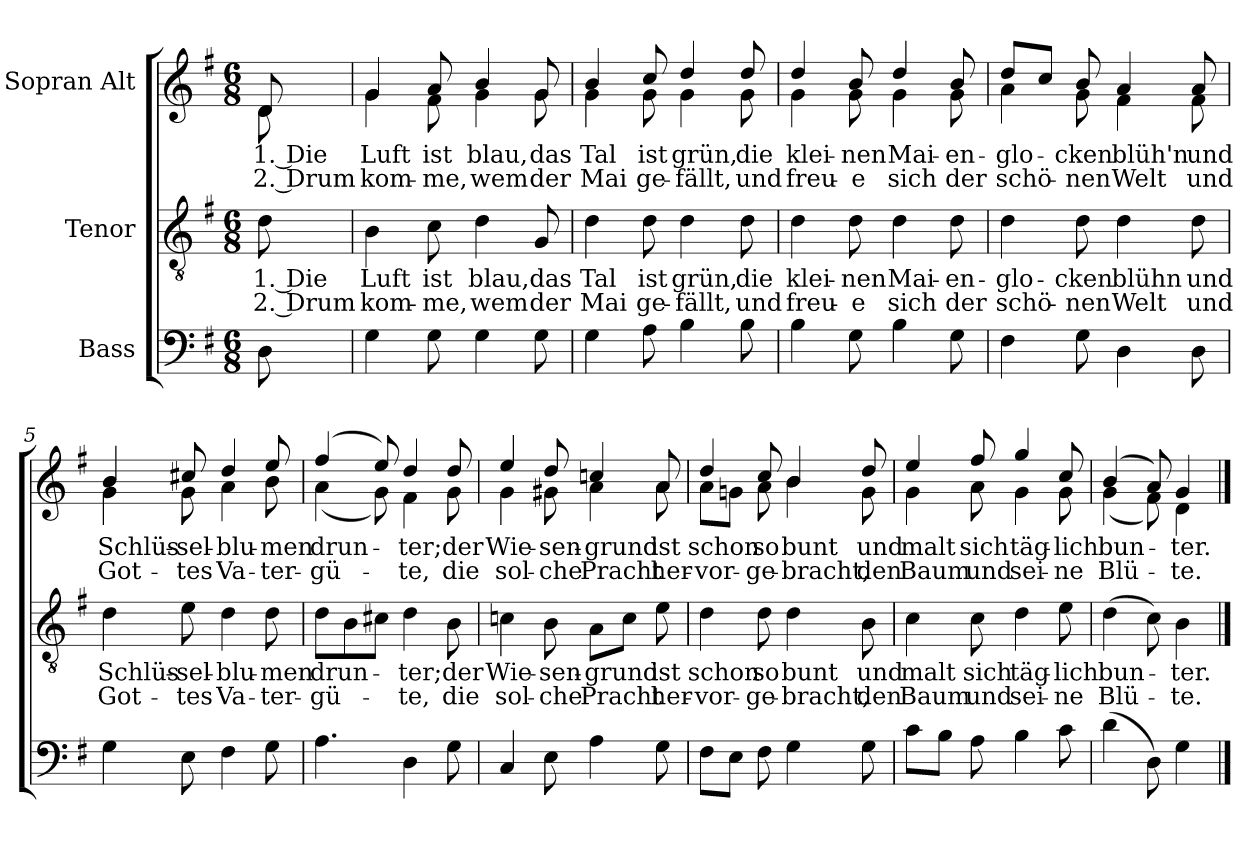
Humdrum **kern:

**kern	**kern	**text	**text	**kern	**text	**text
*part3	*part2	*part2	*part2	*part1	*part1	*part1
*staff3	*staff2	*staff2	*staff2	*staff1	*staff1	*staff1
*I"Bass	*I"Tenor	*	*	*I"Sopran Alt	*	*
*clefF4	*clefGv2	*	*	*clefG2	*	*
*k[f#]	*k[f#]	*	*	*k[f#]	*	*
*M6/8	*M6/8	*	*	*M6/8	*	*
=	=	=	=	=	=	=
!	!	!	!	!LO:TX:a:B:t=Munter	!	!
!	!	!LO:LY:b	!LO:LY:b	!	!LO:LY:b	!LO:LY:b
*	*	*	*	*^	*	*
8D\	8d\	1. Die	2. Drum	8d/	8d\	1. Die	2. Drum
=1	=1	=1	=1	=1	=1	=1	=1
!	!	!LO:LY:b	!LO:LY:b	!	!	!LO:LY:b	!LO:LY:b
4G\	4B\	Luft	kom-	4g/	4g\	Luft	kom-
!	!	!LO:LY:b	!LO:LY:b	!	!	!LO:LY:b	!LO:LY:b
8G\	8c\	ist	-me,	8a/	8f#\	ist	-me,
!	!	!LO:LY:b	!LO:LY:b	!	!	!LO:LY:b	!LO:LY:b
4G\	4d\	blau,	wem	4b/	4g\	blau,	wem
!	!	!LO:LY:b	!LO:LY:b	!	!	!LO:LY:b	!LO:LY:b
8G\	8G/	das	der	8g/	8g\	das	der
=2	=2	=2	=2	=2	=2	=2	=2
!	!	!LO:LY:b	!LO:LY:b	!	!	!LO:LY:b	!LO:LY:b
4G\	4d\	Tal	Mai	4b/	4g\	Tal	Mai
!	!	!LO:LY:b	!LO:LY:b	!	!	!LO:LY:b	!LO:LY:b
8A\	8d\	ist	ge-	8cc/	8g\	ist	ge-
!	!	!LO:LY:b	!LO:LY:b	!	!	!LO:LY:b	!LO:LY:b
4B\	4d\	grün,	-fällt,	4dd/	4g\	grün,	-fällt,
!	!	!LO:LY:b	!LO:LY:b	!	!	!LO:LY:b	!LO:LY:b
8B\	8d\	die	und	8dd/	8g\	die	und
=3	=3	=3	=3	=3	=3	=3	=3
!	!	!LO:LY:b	!LO:LY:b	!	!	!LO:LY:b	!LO:LY:b
4B\	4d\	klei-	freu-	4dd/	4g\	klei-	freu-
!	!	!LO:LY:b	!LO:LY:b	!	!	!LO:LY:b	!LO:LY:b
8G\	8d\	-nen	-e	8b/	8g\	-nen	-e
!	!	!LO:LY:b	!LO:LY:b	!	!	!LO:LY:b	!LO:LY:b
4B\	4d\	Mai-	sich	4dd/	4g\	Mai-	sich
!	!	!LO:LY:b	!LO:LY:b	!	!	!LO:LY:b	!LO:LY:b
8G\	8d\	-en-	der	8b/	8g\	-en-	der
!!LO:LB:g=z	!!
=4	=4	=4	=4	=4	=4	=4	=4
!	!	!LO:LY:b	!LO:LY:b	!	!	!LO:LY:b	!LO:LY:b
4F#\	4d\	-glo-	schö-	8dd/L	4a\	-glo-	schö-
.	.	.	.	8cc/J	.	.	.
!	!	!LO:LY:b	!LO:LY:b	!	!	!LO:LY:b	!LO:LY:b
8G\	8d\	-cken	-nen	8b/	8g\	-cken	-nen
!	!	!LO:LY:b	!LO:LY:b	!	!	!LO:LY:b	!LO:LY:b
4D\	4d\	blühn	Welt	4a/	4f#\	blüh'n	Welt
!	!	!LO:LY:b	!LO:LY:b	!	!	!LO:LY:b	!LO:LY:b
8D\	8d\	und	und	8a/	8f#\	und	und
=5	=5	=5	=5	=5	=5	=5	=5
!	!	!LO:LY:b	!LO:LY:b	!	!	!LO:LY:b	!LO:LY:b
4G\	4d\	Schlüs-	Got-	4b/	4g\	Schlüs-	Got-
!	!	!LO:LY:b	!LO:LY:b	!	!	!LO:LY:b	!LO:LY:b
8E\	8e\	-sel-	-tes	8cc#X/	8g\	-sel-	-tes
!	!	!LO:LY:b	!LO:LY:b	!	!	!LO:LY:b	!LO:LY:b
4F#\	4d\	-blu-	Va-	4dd/	4a\	-blu-	Va-
!	!	!LO:LY:b	!LO:LY:b	!	!	!LO:LY:b	!LO:LY:b
8G\	8d\	-men	-ter-	8ee/	8b\	-men	-ter-
=6	=6	=6	=6	=6	=6	=6	=6
!	!	!LO:LY:b	!LO:LY:b	!	!	!LO:LY:b	!LO:LY:b
4.A\	8d\L	drun-	-gü-	(4ff#/	(4a\	drun-	-gü-
.	8B\	.	.	.	.	.	.
.	8c#X\J	.	.	8ee/)	8g\)	.	.
!	!	!LO:LY:b	!LO:LY:b	!	!	!LO:LY:b	!LO:LY:b
4D\	4d\	-ter;	-te,	4dd/	4f#\	-ter;	-te,
!	!	!LO:LY:b	!LO:LY:b	!	!	!LO:LY:b	!LO:LY:b
8G\	8B\	der	die	8dd/	8g\	der	die
!!LO:LB:g=z	!!
=7	=7	=7	=7	=7	=7	=7	=7
!	!	!LO:LY:b	!LO:LY:b	!	!	!LO:LY:b	!LO:LY:b
4C/	4cn\	Wie-	sol-	4ee/	4g\	Wie-	sol-
!	!	!LO:LY:b	!LO:LY:b	!	!	!LO:LY:b	!LO:LY:b
8E\	8B\	-sen-	-che	8dd/	8g#X\	-sen-	-che
!	!	!LO:LY:b	!LO:LY:b	!	!	!LO:LY:b	!LO:LY:b
4A\	8A\L	-grund	Pracht	4ccn/	4a\	-grund	Pracht
.	8c\J	.	.	.	.	.	.
!	!	!LO:LY:b	!LO:LY:b	!	!	!LO:LY:b	!LO:LY:b
8G\	8e\	ist	her-	8a/	8a\	ist	her-
=8	=8	=8	=8	=8	=8	=8	=8
!	!	!LO:LY:b	!LO:LY:b	!	!	!LO:LY:b	!LO:LY:b
8F#\L	4d\	schon	-vor-	4dd/	8a\L	schon	-vor-
8E\J	.	.	.	.	8gn\J	.	.
!	!	!LO:LY:b	!LO:LY:b	!	!	!LO:LY:b	!LO:LY:b
8F#\	8d\	so	-ge-	8cc/	8a\	so	-ge-
!	!	!LO:LY:b	!LO:LY:b	!	!	!LO:LY:b	!LO:LY:b
4G\	4d\	bunt	-bracht,	4b/	4b\	bunt	-bracht,
!	!	!LO:LY:b	!LO:LY:b	!	!	!LO:LY:b	!LO:LY:b
8G\	8B\	und	den	8dd/	8g\	und	den
=9	=9	=9	=9	=9	=9	=9	=9
!	!	!LO:LY:b	!LO:LY:b	!	!	!LO:LY:b	!LO:LY:b
8c\L	4c\	malt	Baum	4ee/	4g\	malt	Baum
8B\J	.	.	.	.	.	.	.
!	!	!LO:LY:b	!LO:LY:b	!	!	!LO:LY:b	!LO:LY:b
8A\	8c\	sich	und	8ff#/	8a\	sich	und
!	!	!LO:LY:b	!LO:LY:b	!	!	!LO:LY:b	!LO:LY:b
4B\	4d\	täg-	sei-	4gg/	4g\	täg-	sei-
!	!	!LO:LY:b	!LO:LY:b	!	!	!LO:LY:b	!LO:LY:b
8c\	8e\	-lich	-ne	8cc/	8g\	-lich	-ne
=10	=10	=10	=10	=10	=10	=10	=10
!	!	!LO:LY:b	!LO:LY:b	!	!	!LO:LY:b	!LO:LY:b
(4d\	(4d\	bun-	Blü-	(4b/	(4g\	bun-	Blü-
8D\)	8c\)	.	.	8a/)	8f#\)	.	.
!	!	!LO:LY:b	!LO:LY:b	!	!	!LO:LY:b	!LO:LY:b
4G\	4B\	-ter.	-te.	4g/	4d\	-ter.	-te.
*	*	*	*	*v	*v	*	*
==	==	==	==	==	==	==
*-	*-	*-	*-	*-	*-	*-
